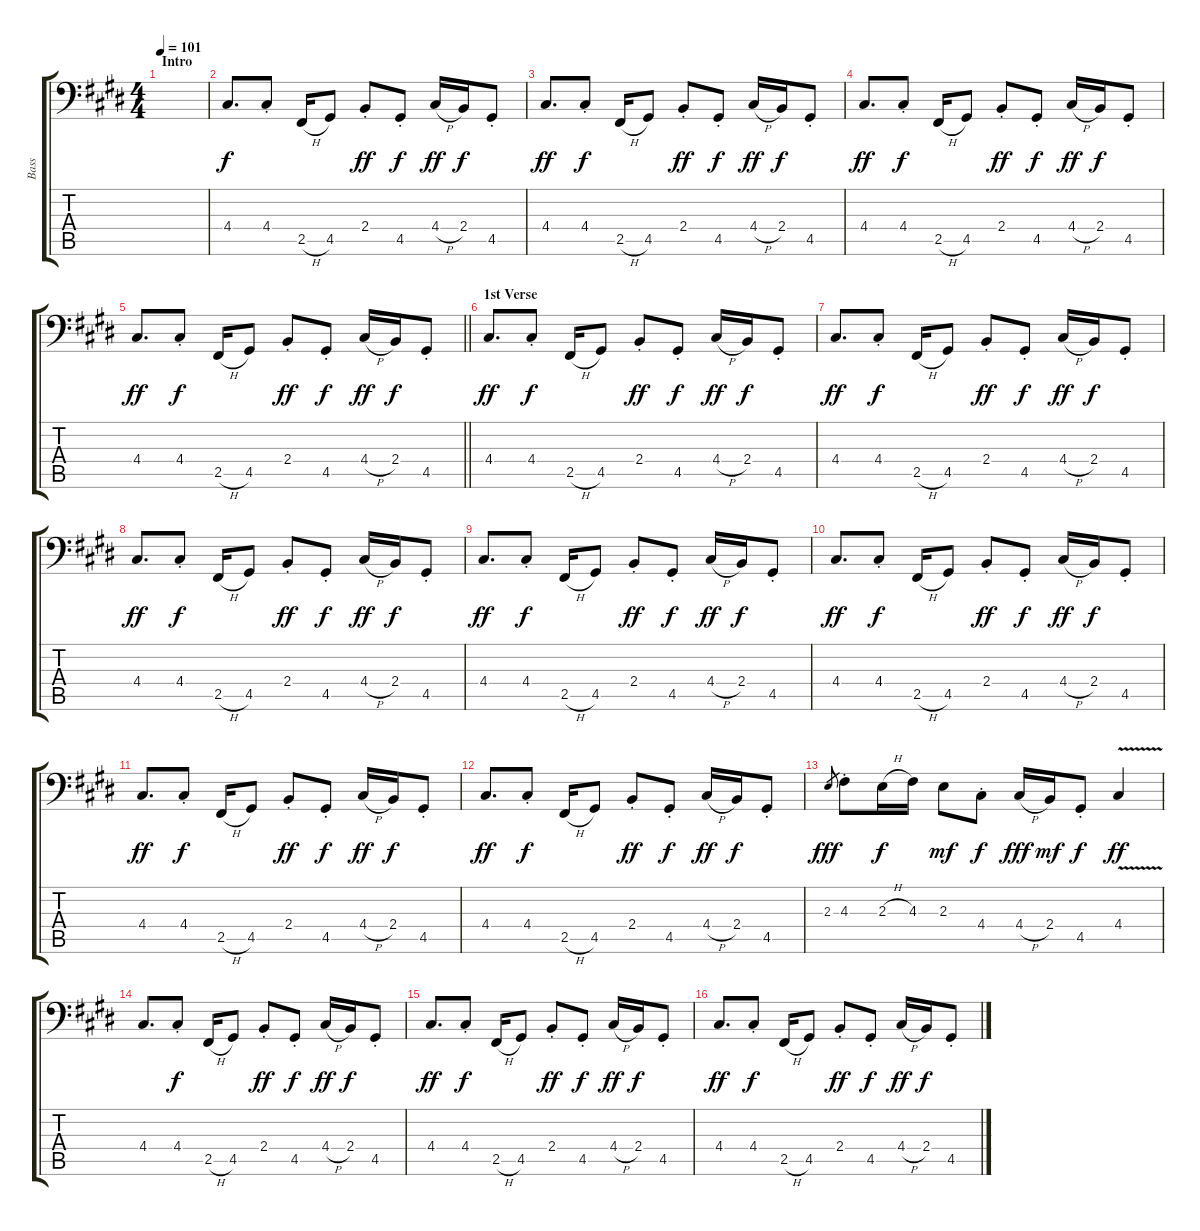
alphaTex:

\track ("Bass" "Bass") {instrument electricbassfinger}
\staff {score tabs}
\tuning (C3 G2 D2 A1 E1 B0) {hide}
\ts (4 4)
\section ("" "Intro")
\tempo 101
\clef f4
\ks e
|
4.4.8{d} 4.4{st}.8{dy f} 2.5{h}.16 4.5.8 2.4{st}.8{dy ff} 4.5{st}.8{dy f} 4.4{h}.16{dy ff} 2.4.16{dy f} 4.5{st}.8 |
4.4.8{d dy ff} 4.4{st}.8{dy f} 2.5{h}.16 4.5.8 2.4{st}.8{dy ff} 4.5{st}.8{dy f} 4.4{h}.16{dy ff} 2.4.16{dy f} 4.5{st}.8 |
4.4.8{d dy ff} 4.4{st}.8{dy f} 2.5{h}.16 4.5.8 2.4{st}.8{dy ff} 4.5{st}.8{dy f} 4.4{h}.16{dy ff} 2.4.16{dy f} 4.5{st}.8 |
\barLineRight lightlight
4.4.8{d dy ff} 4.4{st}.8{dy f} 2.5{h}.16 4.5.8 2.4{st}.8{dy ff} 4.5{st}.8{dy f} 4.4{h}.16{dy ff} 2.4.16{dy f} 4.5{st}.8 |
\section ("" "1st Verse")
4.4.8{d dy ff} 4.4{st}.8{dy f} 2.5{h}.16 4.5.8 2.4{st}.8{dy ff} 4.5{st}.8{dy f} 4.4{h}.16{dy ff} 2.4.16{dy f} 4.5{st}.8 |
4.4.8{d dy ff} 4.4{st}.8{dy f} 2.5{h}.16 4.5.8 2.4{st}.8{dy ff} 4.5{st}.8{dy f} 4.4{h}.16{dy ff} 2.4.16{dy f} 4.5{st}.8 |
4.4.8{d dy ff} 4.4{st}.8{dy f} 2.5{h}.16 4.5.8 2.4{st}.8{dy ff} 4.5{st}.8{dy f} 4.4{h}.16{dy ff} 2.4.16{dy f} 4.5{st}.8 |
4.4.8{d dy ff} 4.4{st}.8{dy f} 2.5{h}.16 4.5.8 2.4{st}.8{dy ff} 4.5{st}.8{dy f} 4.4{h}.16{dy ff} 2.4.16{dy f} 4.5{st}.8 |
4.4.8{d dy ff} 4.4{st}.8{dy f} 2.5{h}.16 4.5.8 2.4{st}.8{dy ff} 4.5{st}.8{dy f} 4.4{h}.16{dy ff} 2.4.16{dy f} 4.5{st}.8 |
4.4.8{d dy ff} 4.4{st}.8{dy f} 2.5{h}.16 4.5.8 2.4{st}.8{dy ff} 4.5{st}.8{dy f} 4.4{h}.16{dy ff} 2.4.16{dy f} 4.5{st}.8 |
4.4.8{d dy ff} 4.4{st}.8{dy f} 2.5{h}.16 4.5.8 2.4{st}.8{dy ff} 4.5{st}.8{dy f} 4.4{h}.16{dy ff} 2.4.16{dy f} 4.5{st}.8 |
2.3.8{gr dy fff} 4.3{st}.8 2.3{h}.16{dy f} 4.3.16 2.3.8{dy mf} 4.4{st}.8{dy f} 4.4{h}.16{dy fff} 2.4.16{dy mf} 4.5{st}.8{dy f} 4.4{v}.4{dy ff} |
4.4.8{d} 4.4{st}.8{dy f} 2.5{h}.16 4.5.8 2.4{st}.8{dy ff} 4.5{st}.8{dy f} 4.4{h}.16{dy ff} 2.4.16{dy f} 4.5{st}.8 |
4.4.8{d dy ff} 4.4{st}.8{dy f} 2.5{h}.16 4.5.8 2.4{st}.8{dy ff} 4.5{st}.8{dy f} 4.4{h}.16{dy ff} 2.4.16{dy f} 4.5{st}.8 |
4.4.8{d dy ff} 4.4{st}.8{dy f} 2.5{h}.16 4.5.8 2.4{st}.8{dy ff} 4.5{st}.8{dy f} 4.4{h}.16{dy ff} 2.4.16{dy f} 4.5{st}.8
